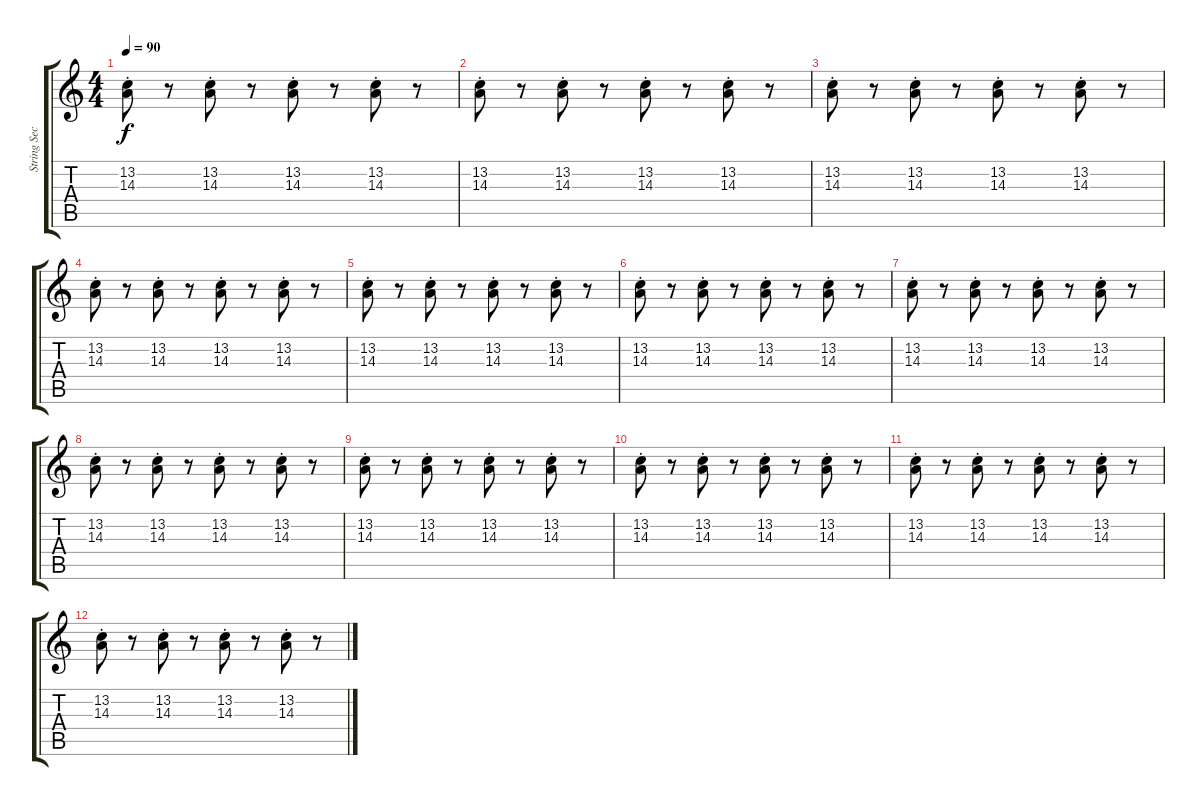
\track ("String Section II" "String Sec") {instrument violin}
\staff {score tabs}
\tuning (E4 B3 G3 D3 A2 E2) {hide}
\ts (4 4)
\tempo 90
\clef g2
\ks c
(13.2{st} 14.3{st}).8{dy f instrument violin} r.8 (13.2{st} 14.3{st}).8 r.8 (13.2{st} 14.3{st}).8 r.8 (13.2{st} 14.3{st}).8 r.8 |
(13.2{st} 14.3{st}).8 r.8 (13.2{st} 14.3{st}).8 r.8 (13.2{st} 14.3{st}).8 r.8 (13.2{st} 14.3{st}).8 r.8 |
(13.2{st} 14.3{st}).8 r.8 (13.2{st} 14.3{st}).8 r.8 (13.2{st} 14.3{st}).8 r.8 (13.2{st} 14.3{st}).8 r.8 |
(13.2{st} 14.3{st}).8 r.8 (13.2{st} 14.3{st}).8 r.8 (13.2{st} 14.3{st}).8 r.8 (13.2{st} 14.3{st}).8 r.8 |
(13.2{st} 14.3{st}).8 r.8 (13.2{st} 14.3{st}).8 r.8 (13.2{st} 14.3{st}).8 r.8 (13.2{st} 14.3{st}).8 r.8 |
(13.2{st} 14.3{st}).8 r.8 (13.2{st} 14.3{st}).8 r.8 (13.2{st} 14.3{st}).8 r.8 (13.2{st} 14.3{st}).8 r.8 |
(13.2{st} 14.3{st}).8 r.8 (13.2{st} 14.3{st}).8 r.8 (13.2{st} 14.3{st}).8 r.8 (13.2{st} 14.3{st}).8 r.8 |
(13.2{st} 14.3{st}).8 r.8 (13.2{st} 14.3{st}).8 r.8 (13.2{st} 14.3{st}).8 r.8 (13.2{st} 14.3{st}).8 r.8 |
(13.2{st} 14.3{st}).8 r.8 (13.2{st} 14.3{st}).8 r.8 (13.2{st} 14.3{st}).8 r.8 (13.2{st} 14.3{st}).8 r.8 |
(13.2{st} 14.3{st}).8 r.8 (13.2{st} 14.3{st}).8 r.8 (13.2{st} 14.3{st}).8 r.8 (13.2{st} 14.3{st}).8 r.8 |
(13.2{st} 14.3{st}).8 r.8 (13.2{st} 14.3{st}).8 r.8 (13.2{st} 14.3{st}).8 r.8 (13.2{st} 14.3{st}).8 r.8 |
(13.2{st} 14.3{st}).8 r.8 (13.2{st} 14.3{st}).8 r.8 (13.2{st} 14.3{st}).8 r.8 (13.2{st} 14.3{st}).8 r.8
